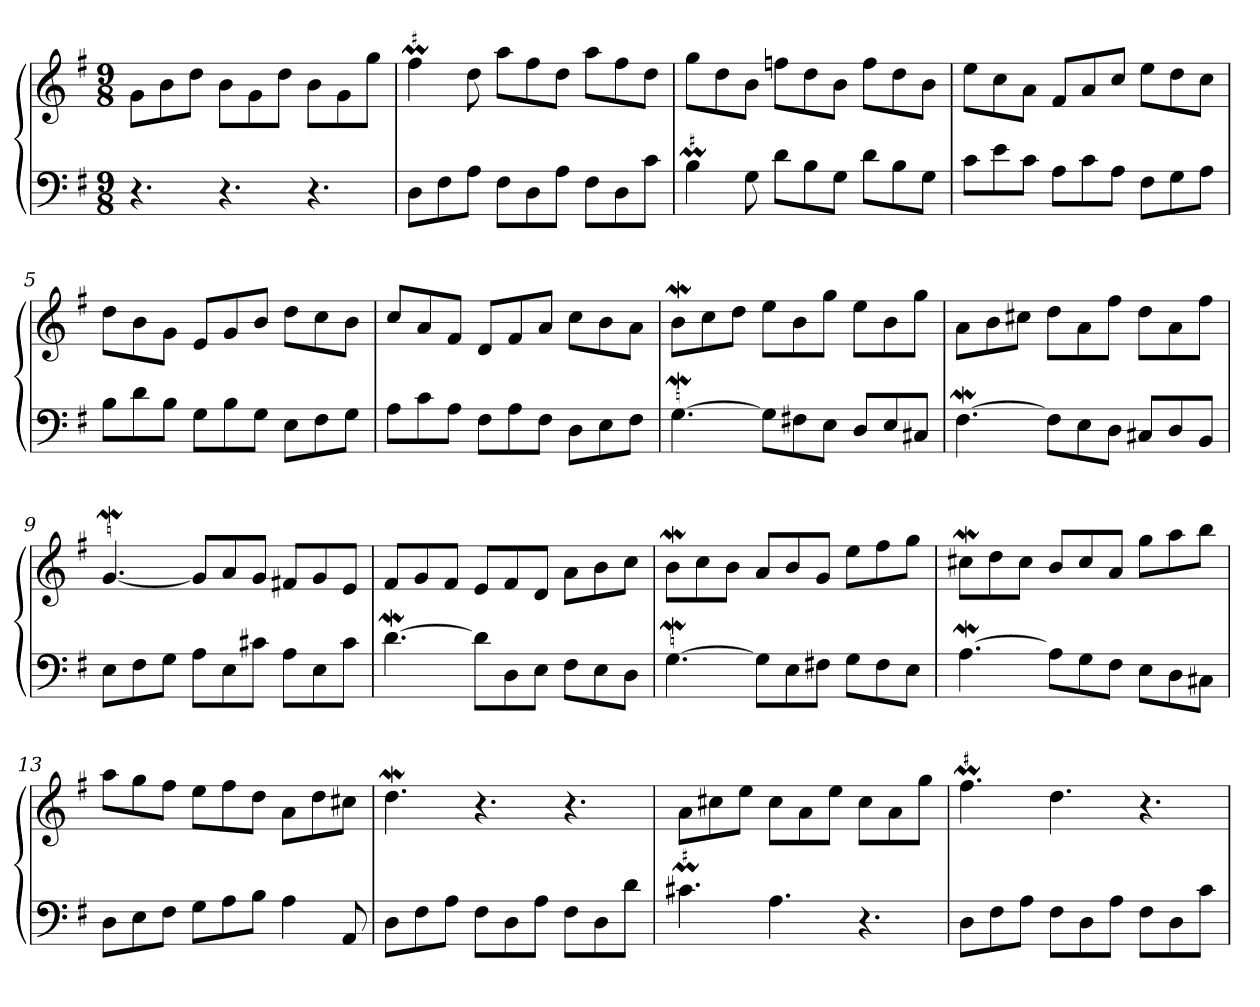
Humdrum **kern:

**kern	**kern
*part1	*part1
*staff2	*staff1
*clefF4	*clefG2
*k[f#]	*k[f#]
*G:	*G:
*M9/8	*M9/8
*MM139	*MM139
=1	=1
4.r	8g\L
.	8b\
.	8dd\J
4.r	8b\L
.	8g\
.	8dd\J
4.r	8b\L
.	8g\
.	8gg\J
=2	=2
!	!LO:MOR:acc=#
8D\L	4ff#M
8F#\	.
8A\J	8dd
8F#\L	8aa\L
8D\	8ff#\
8A\J	8dd\J
8F#\L	8aa\L
8D\	8ff#\
8c\J	8dd\J
=3	=3
!LO:MOR:acc=#	!
4BM	8gg\L
.	8dd\
8G	8b\J
8d\L	8ffn\L
8B\	8dd\
8G\J	8b\J
8d\L	8ff\L
8B\	8dd\
8G\J	8b\J
=4	=4
8c\L	8ee\L
8e\	8cc\
8c\J	8a\J
8A\L	8f#/L
8c\	8a/
8A\J	8cc/J
8F#\L	8ee\L
8G\	8dd\
8A\J	8cc\J
=5	=5
8B\L	8dd\L
8d\	8b\
8B\J	8g\J
8G\L	8e/L
8B\	8g/
8G\J	8b/J
8E\L	8dd\L
8F#\	8cc\
8G\J	8b\J
=6	=6
8A\L	8cc/L
8c\	8a/
8A\J	8f#/J
8F#\L	8d/L
8A\	8f#/
8F#\J	8a/J
8D\L	8cc\L
8E\	8b\
8F#\J	8a\J
=7	=7
[4.GW	8bW\L
.	8cc\
.	8dd\J
8G\L]	8ee\L
8F#X\	8b\
8E\J	8gg\J
8D/L	8ee\L
8E/	8b\
8C#X/J	8gg\J
=8	=8
[4.F#W	8a\L
.	8b\
.	8cc#X\J
8F#\L]	8dd\L
8E\	8a\
8D\J	8ff#\J
8C#X/L	8dd\L
8D/	8a\
8BB/J	8ff#\J
=9	=9
8E\L	[4.gW
8F#\	.
8G\J	.
8A\L	8g/L]
8E\	8a/
8c#X\J	8g/J
8A\L	8f#X/L
8E\	8g/
8c#\J	8e/J
=10	=10
[4.dW	8f#/L
.	8g/
.	8f#/J
8d\L]	8e/L
8D\	8f#/
8E\J	8d/J
8F#\L	8a\L
8E\	8b\
8D\J	8cc\J
=11	=11
[4.GW	8bW\L
.	8cc\
.	8b\J
8G\L]	8a/L
8E\	8b/
8F#X\J	8g/J
8G\L	8ee\L
8F#\	8ff#\
8E\J	8gg\J
=12	=12
[4.AW	8cc#XW\L
.	8dd\
.	8cc#\J
8A\L]	8b/L
8G\	8cc#/
8F#\J	8a/J
8E\L	8gg\L
8D\	8aa\
8C#X\J	8bb\J
=13	=13
8D\L	8aa\L
8E\	8gg\
8F#\J	8ff#\J
8G\L	8ee\L
8A\	8ff#\
8B\J	8dd\J
4A	8a\L
.	8dd\
8AA	8cc#X\J
=14	=14
8D\L	4.ddW
8F#\	.
8A\J	.
8F#\L	4.r
8D\	.
8A\J	.
8F#\L	4.r
8D\	.
8d\J	.
=15	=15
!LO:MOR:acc=#	!
4.c#XM	8a\L
.	8cc#X\
.	8ee\J
4.A	8cc#\L
.	8a\
.	8ee\J
4.r	8cc#\L
.	8a\
.	8gg\J
=16	=16
!	!LO:MOR:acc=#
8D\L	4.ff#M
8F#\	.
8A\J	.
8F#\L	4.dd
8D\	.
8A\J	.
8F#\L	4.r
8D\	.
8c\J	.
=	=
*-	*-
